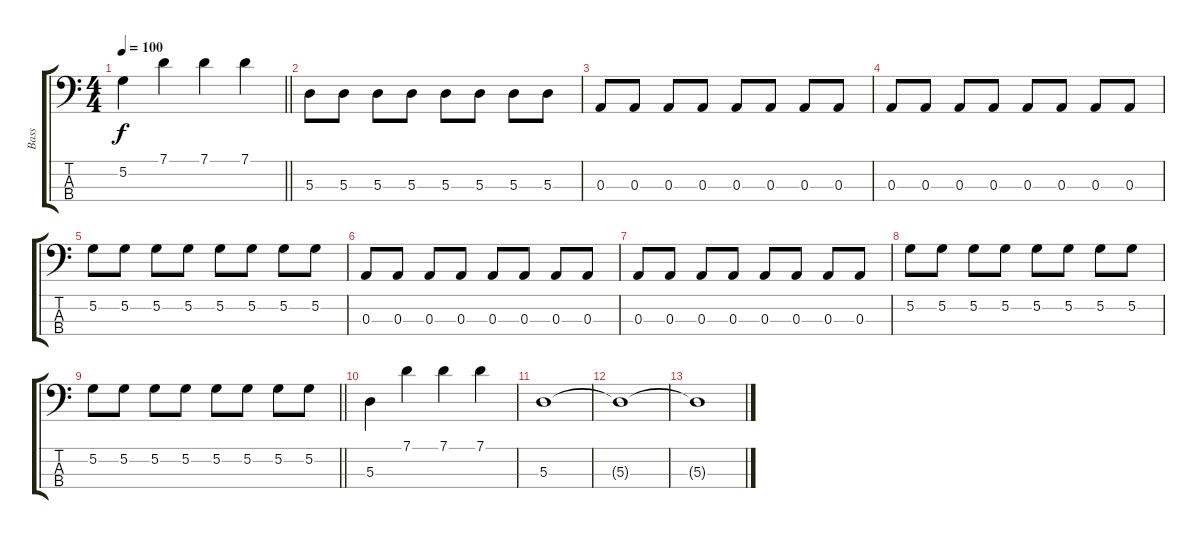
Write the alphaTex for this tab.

\track ("Bass" "Bass") {instrument electricbassfinger}
\staff {score tabs}
\tuning (G2 D2 A1 E1) {hide}
\ts (4 4)
\tempo 100
\clef f4
\barLineRight lightlight
\ks c
5.2.4{dy f} 7.1.4 7.1.4 7.1.4 |
5.3.8 5.3.8 5.3.8 5.3.8 5.3.8 5.3.8 5.3.8 5.3.8 |
0.3.8 0.3.8 0.3.8 0.3.8 0.3.8 0.3.8 0.3.8 0.3.8 |
0.3.8 0.3.8 0.3.8 0.3.8 0.3.8 0.3.8 0.3.8 0.3.8 |
5.2.8 5.2.8 5.2.8 5.2.8 5.2.8 5.2.8 5.2.8 5.2.8 |
0.3.8 0.3.8 0.3.8 0.3.8 0.3.8 0.3.8 0.3.8 0.3.8 |
0.3.8 0.3.8 0.3.8 0.3.8 0.3.8 0.3.8 0.3.8 0.3.8 |
5.2.8 5.2.8 5.2.8 5.2.8 5.2.8 5.2.8 5.2.8 5.2.8 |
\barLineRight lightlight
5.2.8 5.2.8 5.2.8 5.2.8 5.2.8 5.2.8 5.2.8 5.2.8 |
5.3.4 7.1.4 7.1.4 7.1.4 |
5.3.1 |
5.3{t}.1 |
5.3{t}.1
